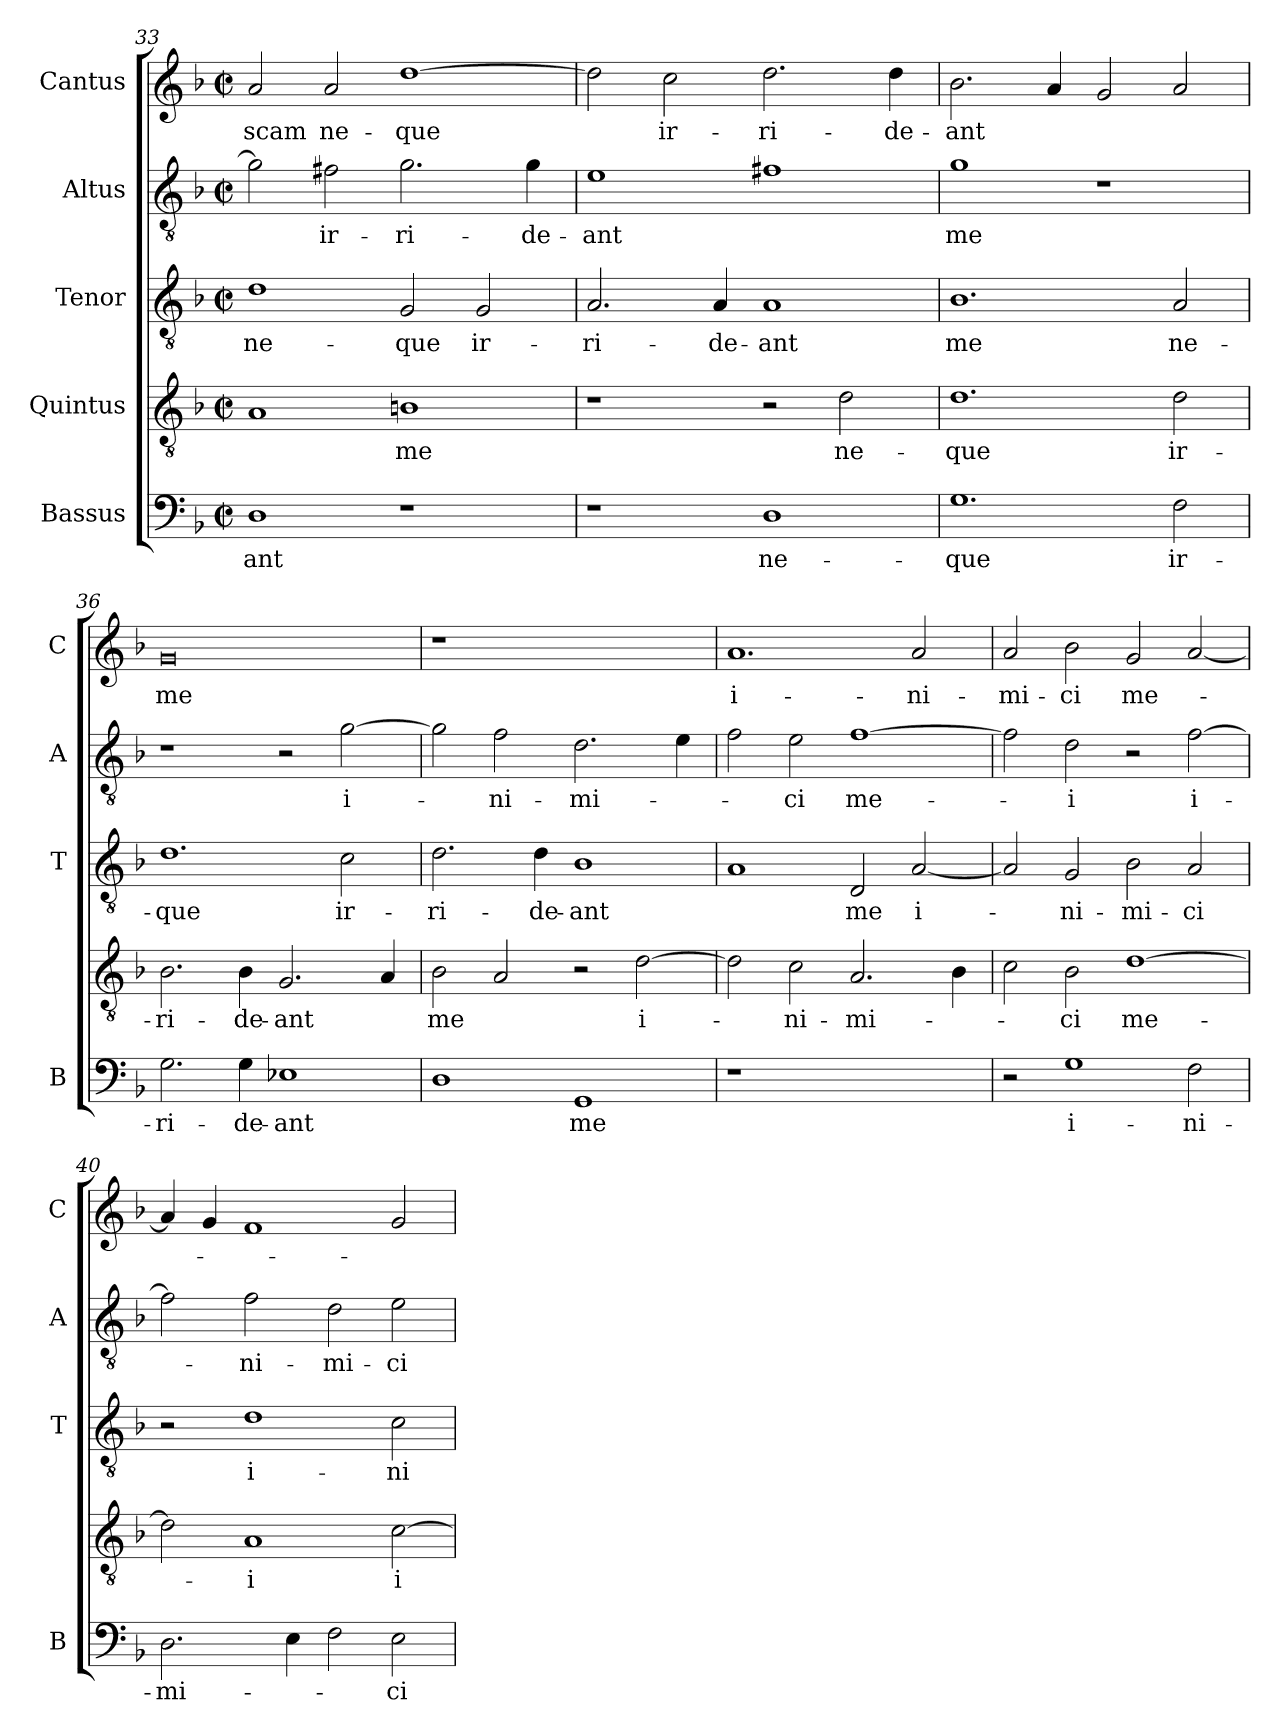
**kern	**text	**kern	**text	**kern	**text	**kern	**text	**kern	**text
*part5	*part5	*part4	*part4	*part3	*part3	*part2	*part2	*part1	*part1
*staff5	*staff5	*staff4	*staff4	*staff3	*staff3	*staff2	*staff2	*staff1	*staff1
*I"Bassus	*	*I"Quintus	*	*I"Tenor	*	*I"Altus	*	*I"Cantus	*
*I'B	*	*	*	*I'T	*	*I'A	*	*I'C	*
*clefF4	*	*clefGv2	*	*clefGv2	*	*clefGv2	*	*clefG2	*
*k[b-]	*	*k[b-]	*	*k[b-]	*	*k[b-]	*	*k[b-]	*
*F:	*	*F:	*	*F:	*	*F:	*	*F:	*
*M2/2	*	*M2/2	*	*M2/2	*	*M2/2	*	*M2/2	*
*met(c|)	*	*met(c|)	*	*met(c|)	*	*met(c|)	*	*met(c|)	*
=33	=33	=33	=33	=33	=33	=33	=33	=33	=33
!	!LO:LY:b	!	!	!	!LO:LY:b	!	!	!	!LO:LY:b
1D	-ant	1A	.	1d	ne-	2g\]	.	2a/	-scam
!	!	!	!	!	!	!	!LO:LY:b	!	!LO:LY:b
.	.	.	.	.	.	2f#X\	ir-	2a/	ne-
!	!	!	!LO:LY:b	!	!LO:LY:b	!	!LO:LY:b	!	!LO:LY:b
1r	.	1Bn	me	2G/	-que	2.g\	-ri-	[1dd	-que
!	!	!	!	!	!LO:LY:b	!	!	!	!
.	.	.	.	2G/	ir-	.	.	.	.
!	!	!	!	!	!	!	!LO:LY:b	!	!
.	.	.	.	.	.	4g\	-de-	.	.
=34	=34	=34	=34	=34	=34	=34	=34	=34	=34
!	!	!	!	!	!LO:LY:b	!	!LO:LY:b	!	!
1r	.	1r	.	2.A/	-ri-	1e	-ant	2dd\]	.
!	!	!	!	!	!	!	!	!	!LO:LY:b
.	.	.	.	.	.	.	.	2cc\	ir-
!	!	!	!	!	!LO:LY:b	!	!	!	!
.	.	.	.	4A/	-de-	.	.	.	.
!	!LO:LY:b	!	!	!	!LO:LY:b	!	!	!	!LO:LY:b
1D	ne-	2r	.	1A	-ant	1f#X	.	2.dd\	-ri-
!	!	!	!LO:LY:b	!	!	!	!	!	!
.	.	2d\	ne-	.	.	.	.	.	.
!	!	!	!	!	!	!	!	!	!LO:LY:b
.	.	.	.	.	.	.	.	4dd\	-de-
=35	=35	=35	=35	=35	=35	=35	=35	=35	=35
!	!LO:LY:b	!	!LO:LY:b	!	!LO:LY:b	!	!LO:LY:b	!	!LO:LY:b
1.G	-que	1.d	-que	1.B-	me	1g	me	2.b-\	-ant
.	.	.	.	.	.	.	.	4a/	.
.	.	.	.	.	.	1r	.	2g/	.
!	!LO:LY:b	!	!LO:LY:b	!	!LO:LY:b	!	!	!	!
2F\	ir-	2d\	ir-	2A/	ne-	.	.	2a/	.
!!LO:PB:g=z
=36	=36	=36	=36	=36	=36	=36	=36	=36	=36
!	!LO:LY:b	!	!LO:LY:b	!	!LO:LY:b	!	!	!	!LO:LY:b
2.G\	-ri-	2.B-\	-ri-	1.d	-que	1r	.	0g	me
!	!LO:LY:b	!	!LO:LY:b	!	!	!	!	!	!
4G\	-de-	4B-\	-de-	.	.	.	.	.	.
!	!LO:LY:b	!	!LO:LY:b	!	!	!	!	!	!
1E-X	-ant	2.G/	-ant	.	.	2r	.	.	.
!	!	!	!	!	!LO:LY:b	!	!LO:LY:b	!	!
.	.	.	.	2c\	ir-	[2g\	i-	.	.
.	.	4A/	.	.	.	.	.	.	.
=37	=37	=37	=37	=37	=37	=37	=37	=37	=37
!	!	!	!LO:LY:b	!	!LO:LY:b	!	!	!	!
1D	.	2B-\	me	2.d\	-ri-	2g\]	.	1r	.
!	!	!	!	!	!	!	!LO:LY:b	!	!
.	.	2A/	.	.	.	2f\	-ni-	.	.
!	!	!	!	!	!LO:LY:b	!	!	!	!
.	.	.	.	4d\	-de-	.	.	.	.
!	!LO:LY:b	!	!	!	!LO:LY:b	!	!LO:LY:b	!	!
1GG	me	2r	.	1B-	-ant	2.d\	-mi-	1ryy	.
!	!	!	!LO:LY:b	!	!	!	!	!	!
.	.	[2d\	i-	.	.	.	.	.	.
.	.	.	.	.	.	4e\	.	.	.
=38	=38	=38	=38	=38	=38	=38	=38	=38	=38
!	!	!	!	!	!	!	!	!	!LO:LY:b
1r	.	2d\]	.	1A	.	2f\	.	1.a	i-
!	!	!	!LO:LY:b	!	!	!	!LO:LY:b	!	!
.	.	2c\	-ni-	.	.	2e\	-ci	.	.
!	!	!	!LO:LY:b	!	!LO:LY:b	!	!LO:LY:b	!	!
1ryy	.	2.A/	-mi-	2D/	me	[1f	me-	.	.
!	!	!	!	!	!LO:LY:b	!	!	!	!LO:LY:b
.	.	.	.	[2A/	i-	.	.	2a/	-ni-
.	.	4B-\	.	.	.	.	.	.	.
=39	=39	=39	=39	=39	=39	=39	=39	=39	=39
!	!	!	!	!	!	!	!	!	!LO:LY:b
2r	.	2c\	.	2A/]	.	2f\]	.	2a/	-mi-
!	!LO:LY:b	!	!LO:LY:b	!	!LO:LY:b	!	!LO:LY:b	!	!LO:LY:b
1G	i-	2B-\	-ci	2G/	-ni-	2d\	-i	2b-\	-ci
!	!	!	!LO:LY:b	!	!LO:LY:b	!	!	!	!LO:LY:b
.	.	[1d	me-	2B-\	-mi-	2r	.	2g/	me-
!	!LO:LY:b	!	!	!	!LO:LY:b	!	!LO:LY:b	!	!
2F\	-ni-	.	.	2A/	-ci	[2f\	i-	[2a/	.
!!LO:LB:g=z
=40	=40	=40	=40	=40	=40	=40	=40	=40	=40
!	!LO:LY:b	!	!	!	!	!	!	!	!
2.D\	-mi-	2d\]	.	2r	.	2f\]	.	4a/]	.
.	.	.	.	.	.	.	.	4g/	.
!	!	!	!LO:LY:b	!	!LO:LY:b	!	!LO:LY:b	!	!
.	.	1A	-i	1d	i-	2f\	-ni-	1f	.
4E\	.	.	.	.	.	.	.	.	.
!	!	!	!	!	!	!	!LO:LY:b	!	!
2F\	.	.	.	.	.	2d\	-mi-	.	.
!	!LO:LY:b	!	!LO:LY:b	!	!LO:LY:b	!	!LO:LY:b	!	!
2E\	-ci	[2c\	i-	2c\	-ni-	2e\	-ci	2g/	.
=	=	=	=	=	=	=	=	=	=
*-	*-	*-	*-	*-	*-	*-	*-	*-	*-
